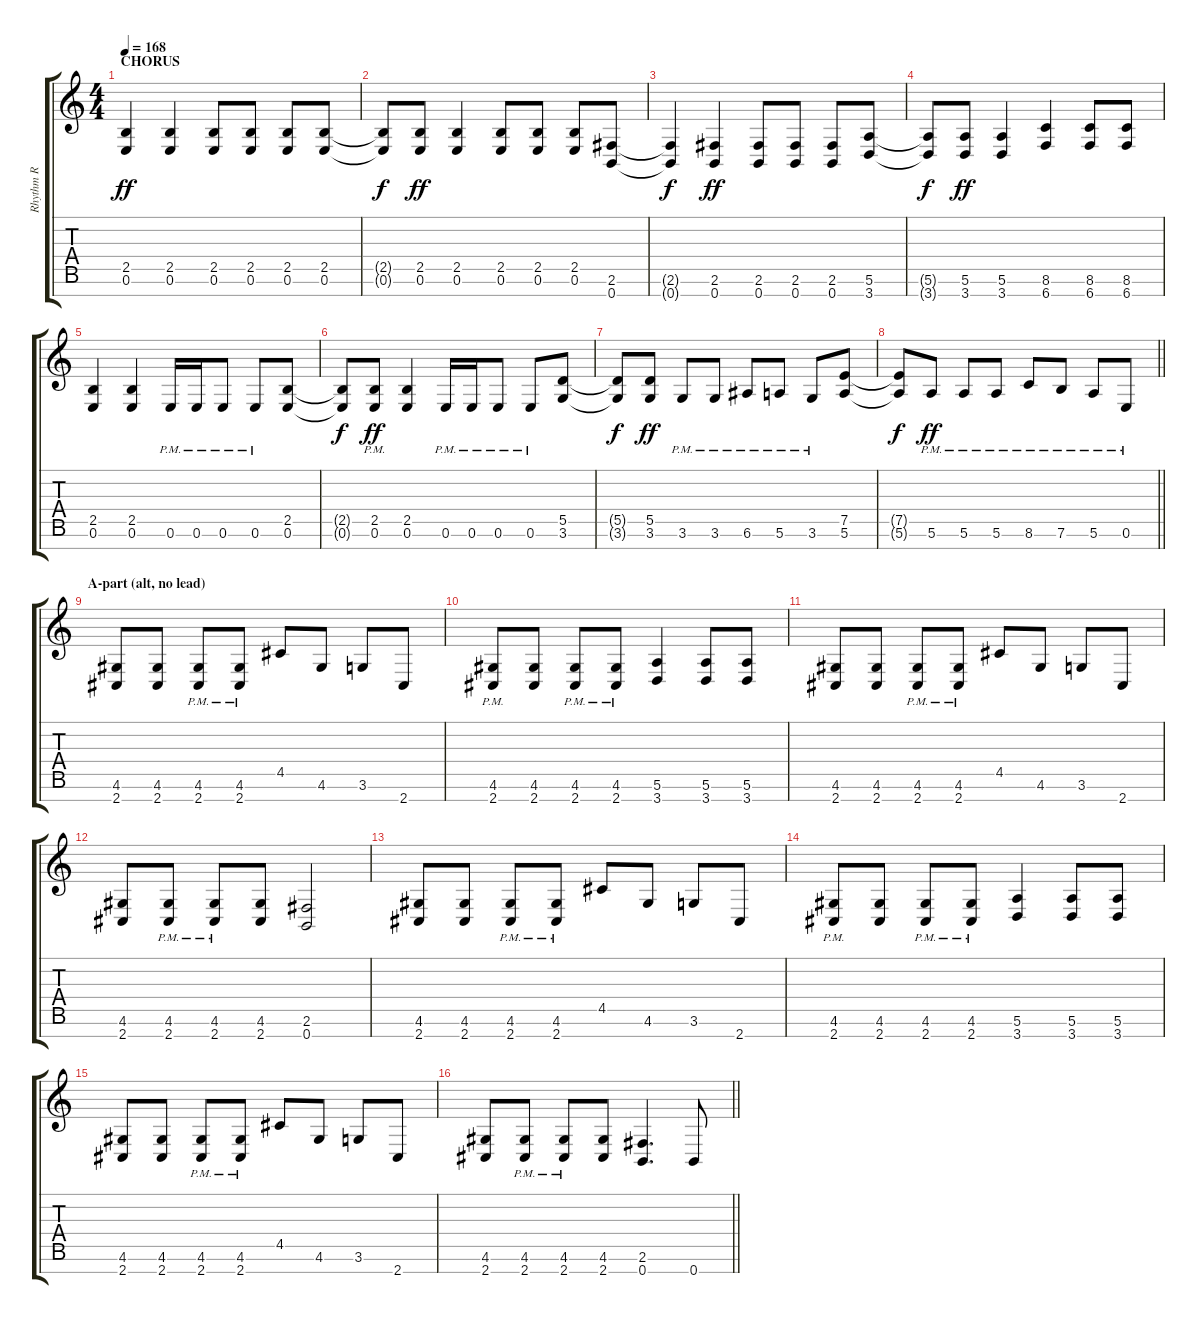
\track ("Rhythm R" "Rhythm R") {instrument overdrivenguitar}
\staff {score tabs}
\tuning (E4 B3 G3 D3 A2 E2 B1) {hide}
\ts (4 4)
\section ("" "CHORUS")
\tempo 168
\clef g2
\ks c
(2.5 0.6).4{dy ff} (2.5 0.6).4 (2.5 0.6).8 (2.5 0.6).8 (2.5 0.6).8 (2.5 0.6).8 |
(2.5{t} 0.6{t}).8{dy f} (2.5 0.6).8{dy ff} (2.5 0.6).4 (2.5 0.6).8 (2.5 0.6).8 (2.5 0.6).8 (2.6 0.7).8 |
(2.6{t} 0.7{t}).4{dy f} (2.6 0.7).4{dy ff} (2.6 0.7).8 (2.6 0.7).8 (2.6 0.7).8 (5.6 3.7).8 |
(5.6{t} 3.7{t}).8{dy f} (5.6 3.7).8{dy ff} (5.6 3.7).4 (8.6 6.7).4 (8.6 6.7).8 (8.6 6.7).8 |
(2.5 0.6).4 (2.5 0.6).4 0.6{pm}.16 0.6{pm}.16 0.6{pm}.8 0.6{pm}.8 (2.5 0.6).8 |
(2.5{t} 0.6{t}).8{dy f} (2.5{pm} 0.6{pm}).8{dy ff} (2.5 0.6).4 0.6{pm}.16 0.6{pm}.16 0.6{pm}.8 0.6{pm}.8 (5.5 3.6).8 |
(5.5{t} 3.6{t}).8{dy f} (5.5 3.6).8{dy ff} 3.6{pm}.8 3.6{pm}.8 6.6{pm}.8 5.6{pm}.8 3.6{pm}.8 (7.5 5.6).8 |
\barLineRight lightlight
(7.5{t} 5.6{t}).8{dy f} 5.6{pm}.8{dy ff} 5.6{pm}.8 5.6{pm}.8 8.6{pm}.8 7.6{pm}.8 5.6{pm}.8 0.6{pm}.8 |
\section ("" "A-part (alt, no lead)")
(4.6 2.7).8 (4.6 2.7).8 (4.6{pm} 2.7{pm}).8 (4.6{pm} 2.7{pm}).8 4.5.8 4.6.8 3.6.8 2.7.8 |
(4.6{pm} 2.7{pm}).8 (4.6 2.7).8 (4.6{pm} 2.7{pm}).8 (4.6{pm} 2.7{pm}).8 (5.6 3.7).4 (5.6 3.7).8 (5.6 3.7).8 |
(4.6 2.7).8 (4.6 2.7).8 (4.6{pm} 2.7{pm}).8 (4.6{pm} 2.7{pm}).8 4.5.8 4.6.8 3.6.8 2.7.8 |
(4.6 2.7).8 (4.6{pm} 2.7{pm}).8 (4.6{pm} 2.7{pm}).8 (4.6 2.7).8 (2.6 0.7).2 |
(4.6 2.7).8 (4.6 2.7).8 (4.6{pm} 2.7{pm}).8 (4.6{pm} 2.7{pm}).8 4.5.8 4.6.8 3.6.8 2.7.8 |
(4.6{pm} 2.7{pm}).8 (4.6 2.7).8 (4.6{pm} 2.7{pm}).8 (4.6{pm} 2.7{pm}).8 (5.6 3.7).4 (5.6 3.7).8 (5.6 3.7).8 |
(4.6 2.7).8 (4.6 2.7).8 (4.6{pm} 2.7{pm}).8 (4.6{pm} 2.7{pm}).8 4.5.8 4.6.8 3.6.8 2.7.8 |
\barLineRight lightlight
(4.6 2.7).8 (4.6{pm} 2.7{pm}).8 (4.6{pm} 2.7{pm}).8 (4.6 2.7).8 (2.6 0.7).4{d} 0.7.8
